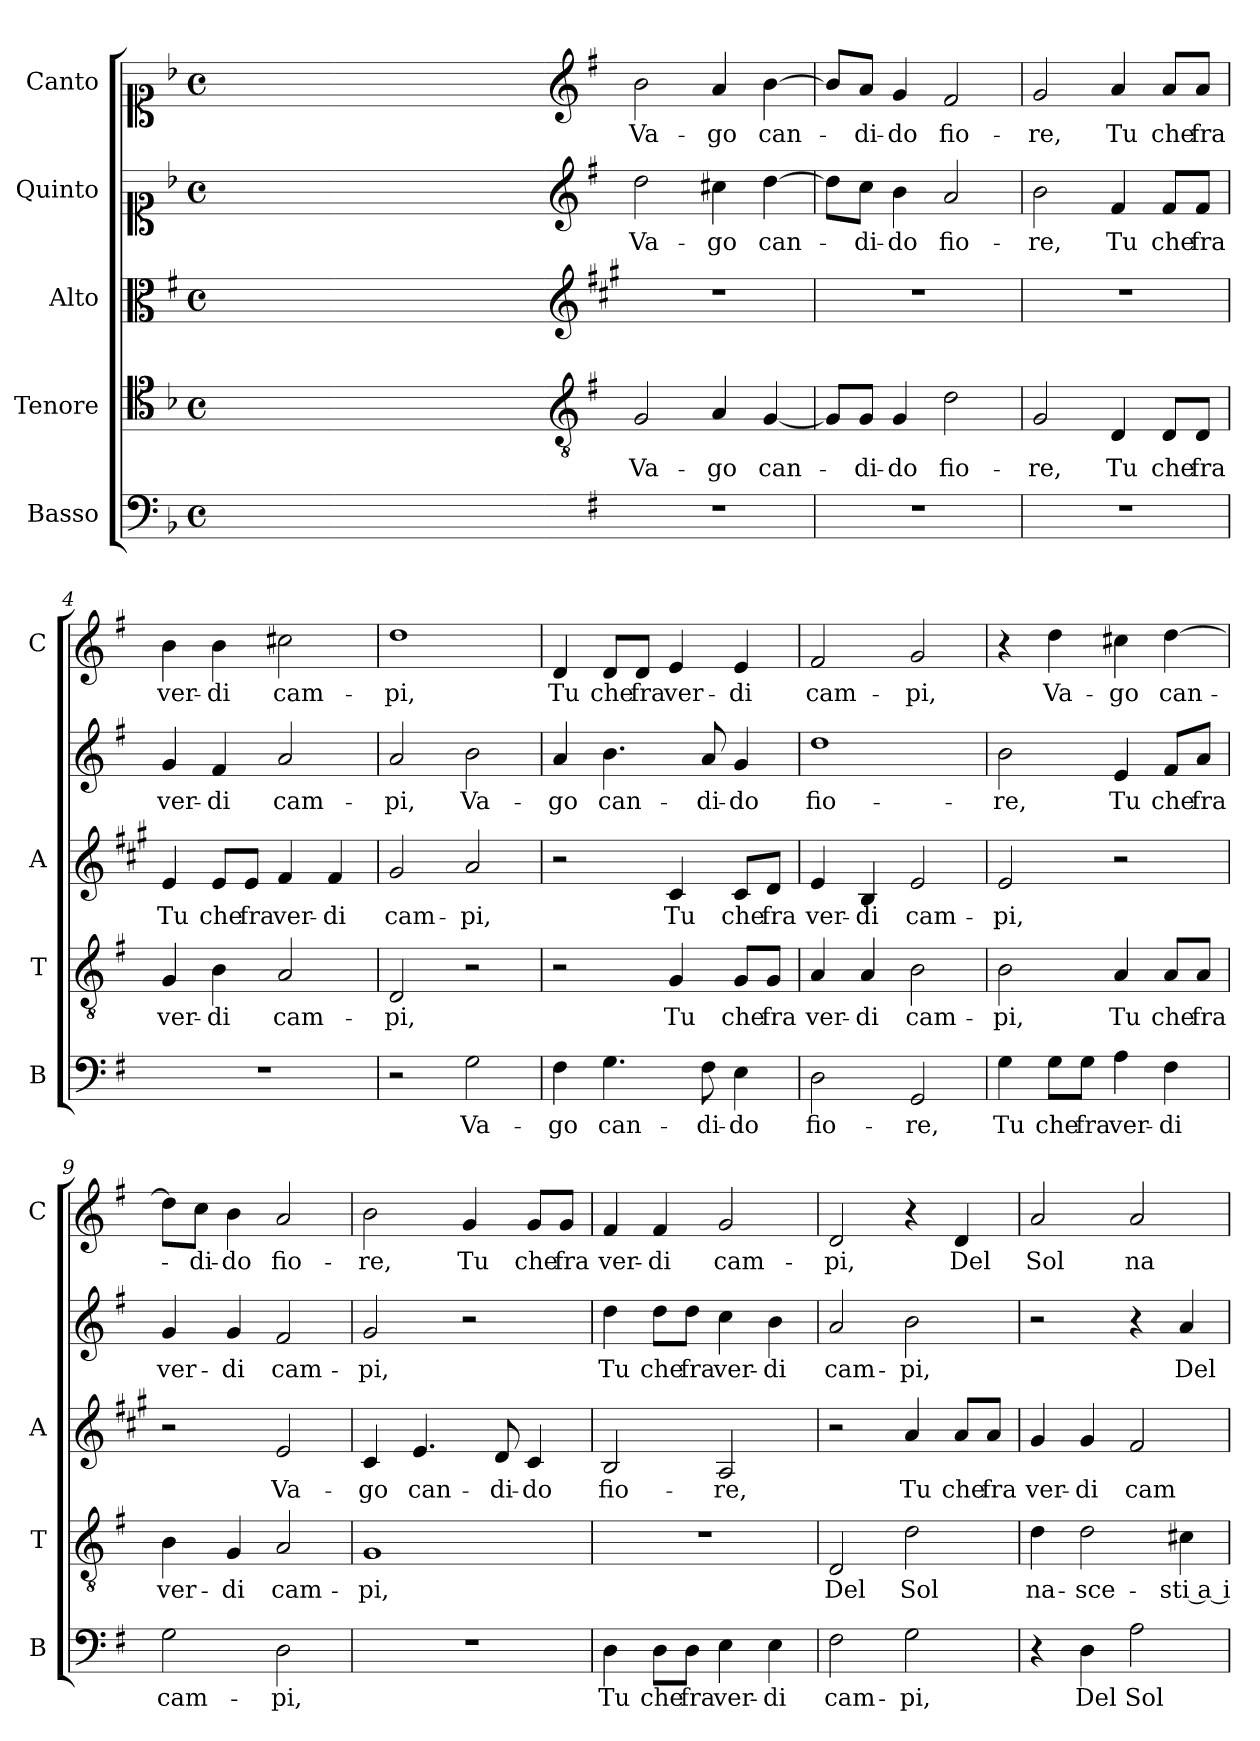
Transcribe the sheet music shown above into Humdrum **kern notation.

**kern	**text	**kern	**text	**kern	**text	**kern	**text	**kern	**text
*part5	*part5	*part4	*part4	*part3	*part3	*part2	*part2	*part1	*part1
*staff5	*staff5	*staff4	*staff4	*staff3	*staff3	*staff2	*staff2	*staff1	*staff1
*I"Basso	*	*I"Tenore	*	*I"Alto	*	*I"Quinto	*	*I"Canto	*
*I'B	*	*I'T	*	*I'A	*	*	*	*I'C	*
*clefF4	*	*clefC4	*	*clefC3	*	*clefC1	*	*clefC1	*
*	*	*	*	*ITrd1c2	*	*	*	*	*
*k[b-]	*	*k[b-]	*	*k[b-]	*	*k[b-]	*	*k[b-]	*
*F:	*	*F:	*	*F:	*	*F:	*	*F:	*
*M4/4	*	*M4/4	*	*M4/4	*	*M4/4	*	*M4/4	*
*met(c)	*	*met(c)	*	*met(c)	*	*met(c)	*	*met(c)	*
=	=	=	=	=	=	=	=	=	=
1ryy	.	1ryy	.	1ryy	.	1ryy	.	1ryy	.
=1X-	=1X-	=1X-	=1X-	=1X-	=1X-	=1X-	=1X-	=1X-	=1X-
4ryy	.	4ryy	.	4ryy	.	4ryy	.	4ryy	.
4ryy	.	4ryy	.	4ryy	.	4ryy	.	4ryy	.
4ryy	.	4ryy	.	4ryy	.	4ryy	.	4ryy	.
4ryy	.	4ryy	.	4ryy	.	4ryy	.	4ryy	.
=1-	=1-	=1-	=1-	=1-	=1-	=1-	=1-	=1-	=1-
*	*	*clefGv2	*	*clefG2	*	*clefG2	*	*clefG2	*
*k[f#]	*	*k[f#]	*	*k[f#]	*	*k[f#]	*	*k[f#]	*
*G:	*	*G:	*	*G:	*	*G:	*	*G:	*
!	!	!	!LO:LY:b	!	!	!	!LO:LY:b	!	!LO:LY:b
1r	.	2G/	Va-	1r	.	2dd\	Va-	2b\	Va-
!	!	!	!LO:LY:b	!	!	!	!LO:LY:b	!	!LO:LY:b
.	.	4A/	-go	.	.	4cc#X\	-go	4a/	-go
!	!	!	!LO:LY:b	!	!	!	!LO:LY:b	!	!LO:LY:b
.	.	[4G/	can-	.	.	[4dd\	can-	[4b\	can-
=2	=2	=2	=2	=2	=2	=2	=2	=2	=2
1r	.	8G/L]	.	1r	.	8dd\L]	.	8b/L]	.
!	!	!	!LO:LY:b	!	!	!	!LO:LY:b	!	!LO:LY:b
.	.	8G/J	-di-	.	.	8cc\J	-di-	8a/J	-di-
!	!	!	!LO:LY:b	!	!	!	!LO:LY:b	!	!LO:LY:b
.	.	4G/	-do	.	.	4b\	-do	4g/	-do
!	!	!	!LO:LY:b	!	!	!	!LO:LY:b	!	!LO:LY:b
.	.	2d\	fio-	.	.	2a/	fio-	2f#/	fio-
=3	=3	=3	=3	=3	=3	=3	=3	=3	=3
!	!	!	!LO:LY:b	!	!	!	!LO:LY:b	!	!LO:LY:b
1r	.	2G/	-re,	1r	.	2b\	-re,	2g/	-re,
!	!	!	!LO:LY:b	!	!	!	!LO:LY:b	!	!LO:LY:b
.	.	4D/	Tu	.	.	4f#/	Tu	4a/	Tu
!	!	!	!LO:LY:b	!	!	!	!LO:LY:b	!	!LO:LY:b
.	.	8D/L	che	.	.	8f#/L	che	8a/L	che
!	!	!	!LO:LY:b	!	!	!	!LO:LY:b	!	!LO:LY:b
.	.	8D/J	fra	.	.	8f#/J	fra	8a/J	fra
=4	=4	=4	=4	=4	=4	=4	=4	=4	=4
!	!	!	!LO:LY:b	!	!LO:LY:b	!	!LO:LY:b	!	!LO:LY:b
1r	.	4G/	ver-	4d/	Tu	4g/	ver-	4b\	ver-
!	!	!	!LO:LY:b	!	!LO:LY:b	!	!LO:LY:b	!	!LO:LY:b
.	.	4B\	-di	8d/L	che	4f#/	-di	4b\	-di
!	!	!	!	!	!LO:LY:b	!	!	!	!
.	.	.	.	8d/J	fra	.	.	.	.
!	!	!	!LO:LY:b	!	!LO:LY:b	!	!LO:LY:b	!	!LO:LY:b
.	.	2A/	cam-	4e/	ver-	2a/	cam-	2cc#X\	cam-
!	!	!	!	!	!LO:LY:b	!	!	!	!
.	.	.	.	4e/	-di	.	.	.	.
=5	=5	=5	=5	=5	=5	=5	=5	=5	=5
!	!	!	!LO:LY:b	!	!LO:LY:b	!	!LO:LY:b	!	!LO:LY:b
2r	.	2D/	-pi,	2f#/	cam-	2a/	-pi,	1dd	-pi,
!	!LO:LY:b	!	!	!	!LO:LY:b	!	!LO:LY:b	!	!
2G\	Va-	2r	.	2g/	-pi,	2b\	Va-	.	.
!!LO:LB:g=z
=6	=6	=6	=6	=6	=6	=6	=6	=6	=6
!	!LO:LY:b	!	!	!	!	!	!LO:LY:b	!	!LO:LY:b
4F#\	-go	2r	.	2r	.	4a/	-go	4d/	Tu
!	!LO:LY:b	!	!	!	!	!	!LO:LY:b	!	!LO:LY:b
4.G\	can-	.	.	.	.	4.b\	can-	8d/L	che
!	!	!	!	!	!	!	!	!	!LO:LY:b
.	.	.	.	.	.	.	.	8d/J	fra
!	!	!	!LO:LY:b	!	!LO:LY:b	!	!	!	!LO:LY:b
.	.	4G/	Tu	4B/	Tu	.	.	4e/	ver-
!	!LO:LY:b	!	!	!	!	!	!LO:LY:b	!	!
8F#\	-di-	.	.	.	.	8a/	-di-	.	.
!	!LO:LY:b	!	!LO:LY:b	!	!LO:LY:b	!	!LO:LY:b	!	!LO:LY:b
4E\	-do	8G/L	che	8B/L	che	4g/	-do	4e/	-di
!	!	!	!LO:LY:b	!	!LO:LY:b	!	!	!	!
.	.	8G/J	fra	8c/J	fra	.	.	.	.
=7	=7	=7	=7	=7	=7	=7	=7	=7	=7
!	!LO:LY:b	!	!LO:LY:b	!	!LO:LY:b	!	!LO:LY:b	!	!LO:LY:b
2D\	fio-	4A/	ver-	4d/	ver-	1dd	fio-	2f#/	cam-
!	!	!	!LO:LY:b	!	!LO:LY:b	!	!	!	!
.	.	4A/	-di	4A/	-di	.	.	.	.
!	!LO:LY:b	!	!LO:LY:b	!	!LO:LY:b	!	!	!	!LO:LY:b
2GG/	-re,	2B\	cam-	2d/	cam-	.	.	2g/	-pi,
=8	=8	=8	=8	=8	=8	=8	=8	=8	=8
!	!LO:LY:b	!	!LO:LY:b	!	!LO:LY:b	!	!LO:LY:b	!	!
4G\	Tu	2B\	-pi,	2d/	-pi,	2b\	-re,	4r	.
!	!LO:LY:b	!	!	!	!	!	!	!	!LO:LY:b
8G\L	che	.	.	.	.	.	.	4dd\	Va-
!	!LO:LY:b	!	!	!	!	!	!	!	!
8G\J	fra	.	.	.	.	.	.	.	.
!	!LO:LY:b	!	!LO:LY:b	!	!	!	!LO:LY:b	!	!LO:LY:b
4A\	ver-	4A/	Tu	2r	.	4e/	Tu	4cc#X\	-go
!	!LO:LY:b	!	!LO:LY:b	!	!	!	!LO:LY:b	!	!LO:LY:b
4F#\	-di	8A/L	che	.	.	8f#/L	che	[4dd\	can-
!	!	!	!LO:LY:b	!	!	!	!LO:LY:b	!	!
.	.	8A/J	fra	.	.	8a/J	fra	.	.
=9	=9	=9	=9	=9	=9	=9	=9	=9	=9
!	!LO:LY:b	!	!LO:LY:b	!	!	!	!LO:LY:b	!	!
2G\	cam-	4B\	ver-	2r	.	4g/	ver-	8dd\L]	.
!	!	!	!	!	!	!	!	!	!LO:LY:b
.	.	.	.	.	.	.	.	8cc\J	-di-
!	!	!	!LO:LY:b	!	!	!	!LO:LY:b	!	!LO:LY:b
.	.	4G/	-di	.	.	4g/	-di	4b\	-do
!	!LO:LY:b	!	!LO:LY:b	!	!LO:LY:b	!	!LO:LY:b	!	!LO:LY:b
2D\	-pi,	2A/	cam-	2d/	Va-	2f#/	cam-	2a/	fio-
=10	=10	=10	=10	=10	=10	=10	=10	=10	=10
!	!	!	!LO:LY:b	!	!LO:LY:b	!	!LO:LY:b	!	!LO:LY:b
1r	.	1G	-pi,	4B/	-go	2g/	-pi,	2b\	-re,
!	!	!	!	!	!LO:LY:b	!	!	!	!
.	.	.	.	4.d/	can-	.	.	.	.
!	!	!	!	!	!	!	!	!	!LO:LY:b
.	.	.	.	.	.	2r	.	4g/	Tu
!	!	!	!	!	!LO:LY:b	!	!	!	!
.	.	.	.	8c/	-di-	.	.	.	.
!	!	!	!	!	!LO:LY:b	!	!	!	!LO:LY:b
.	.	.	.	4B/	-do	.	.	8g/L	che
!	!	!	!	!	!	!	!	!	!LO:LY:b
.	.	.	.	.	.	.	.	8g/J	fra
=11	=11	=11	=11	=11	=11	=11	=11	=11	=11
!	!LO:LY:b	!	!	!	!LO:LY:b	!	!LO:LY:b	!	!LO:LY:b
4D\	Tu	1r	.	2A/	fio-	4dd\	Tu	4f#/	ver-
!	!LO:LY:b	!	!	!	!	!	!LO:LY:b	!	!LO:LY:b
8D\L	che	.	.	.	.	8dd\L	che	4f#/	-di
!	!LO:LY:b	!	!	!	!	!	!LO:LY:b	!	!
8D\J	fra	.	.	.	.	8dd\J	fra	.	.
!	!LO:LY:b	!	!	!	!LO:LY:b	!	!LO:LY:b	!	!LO:LY:b
4E\	ver-	.	.	2G/	-re,	4cc\	ver-	2g/	cam-
!	!LO:LY:b	!	!	!	!	!	!LO:LY:b	!	!
4E\	-di	.	.	.	.	4b\	-di	.	.
!!LO:LB:g=z
=12	=12	=12	=12	=12	=12	=12	=12	=12	=12
!	!LO:LY:b	!	!LO:LY:b	!	!	!	!LO:LY:b	!	!LO:LY:b
2F#\	cam-	2D/	Del	2r	.	2a/	cam-	2d/	-pi,
!	!LO:LY:b	!	!LO:LY:b	!	!LO:LY:b	!	!LO:LY:b	!	!
2G\	-pi,	2d\	Sol	4g/	Tu	2b\	-pi,	4r	.
!	!	!	!	!	!LO:LY:b	!	!	!	!LO:LY:b
.	.	.	.	8g/L	che	.	.	4d/	Del
!	!	!	!	!	!LO:LY:b	!	!	!	!
.	.	.	.	8g/J	fra	.	.	.	.
=13	=13	=13	=13	=13	=13	=13	=13	=13	=13
!	!	!	!LO:LY:b	!	!LO:LY:b	!	!	!	!LO:LY:b
4r	.	4d\	na-	4f#/	ver-	2r	.	2a/	Sol
!	!LO:LY:b	!	!LO:LY:b	!	!LO:LY:b	!	!	!	!
4D\	Del	2d\	-sce-	4f#/	-di	.	.	.	.
!	!LO:LY:b	!	!	!	!LO:LY:b	!	!	!	!LO:LY:b
2A\	Sol	.	.	2e/	cam-	4r	.	2a/	na-
!	!	!	!LO:LY:b	!	!	!	!LO:LY:b	!	!
.	.	4c#X\	-sti a i	.	.	4a/	Del	.	.
=	=	=	=	=	=	=	=	=	=
*-	*-	*-	*-	*-	*-	*-	*-	*-	*-
